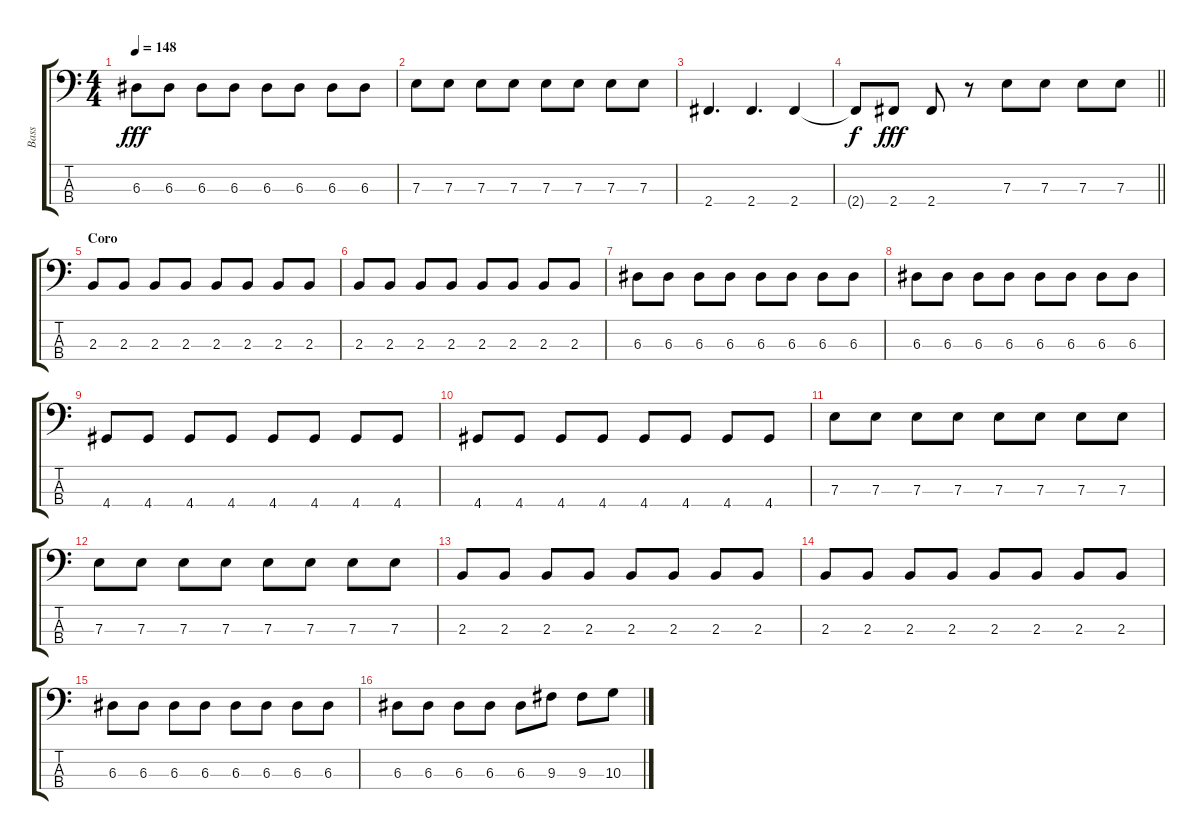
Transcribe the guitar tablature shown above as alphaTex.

\track ("Bass" "Bass") {instrument electricbassfinger}
\staff {score tabs}
\tuning (G2 D2 A1 E1) {hide}
\ts (4 4)
\tempo 148
\clef f4
\ks c
6.3.8{dy fff} 6.3.8 6.3.8 6.3.8 6.3.8 6.3.8 6.3.8 6.3.8 |
7.3.8 7.3.8 7.3.8 7.3.8 7.3.8 7.3.8 7.3.8 7.3.8 |
2.4.4{d} 2.4.4{d} 2.4.4 |
\barLineRight lightlight
2.4{t}.8{dy f} 2.4.8{dy fff} 2.4.8 r.8 7.3.8 7.3.8 7.3.8 7.3.8 |
\section ("" "Coro")
2.3.8 2.3.8 2.3.8 2.3.8 2.3.8 2.3.8 2.3.8 2.3.8 |
2.3.8 2.3.8 2.3.8 2.3.8 2.3.8 2.3.8 2.3.8 2.3.8 |
6.3.8 6.3.8 6.3.8 6.3.8 6.3.8 6.3.8 6.3.8 6.3.8 |
6.3.8 6.3.8 6.3.8 6.3.8 6.3.8 6.3.8 6.3.8 6.3.8 |
4.4.8 4.4.8 4.4.8 4.4.8 4.4.8 4.4.8 4.4.8 4.4.8 |
4.4.8 4.4.8 4.4.8 4.4.8 4.4.8 4.4.8 4.4.8 4.4.8 |
7.3.8 7.3.8 7.3.8 7.3.8 7.3.8 7.3.8 7.3.8 7.3.8 |
7.3.8 7.3.8 7.3.8 7.3.8 7.3.8 7.3.8 7.3.8 7.3.8 |
2.3.8 2.3.8 2.3.8 2.3.8 2.3.8 2.3.8 2.3.8 2.3.8 |
2.3.8 2.3.8 2.3.8 2.3.8 2.3.8 2.3.8 2.3.8 2.3.8 |
6.3.8 6.3.8 6.3.8 6.3.8 6.3.8 6.3.8 6.3.8 6.3.8 |
6.3.8 6.3.8 6.3.8 6.3.8 6.3.8 9.3.8 9.3.8 10.3.8
